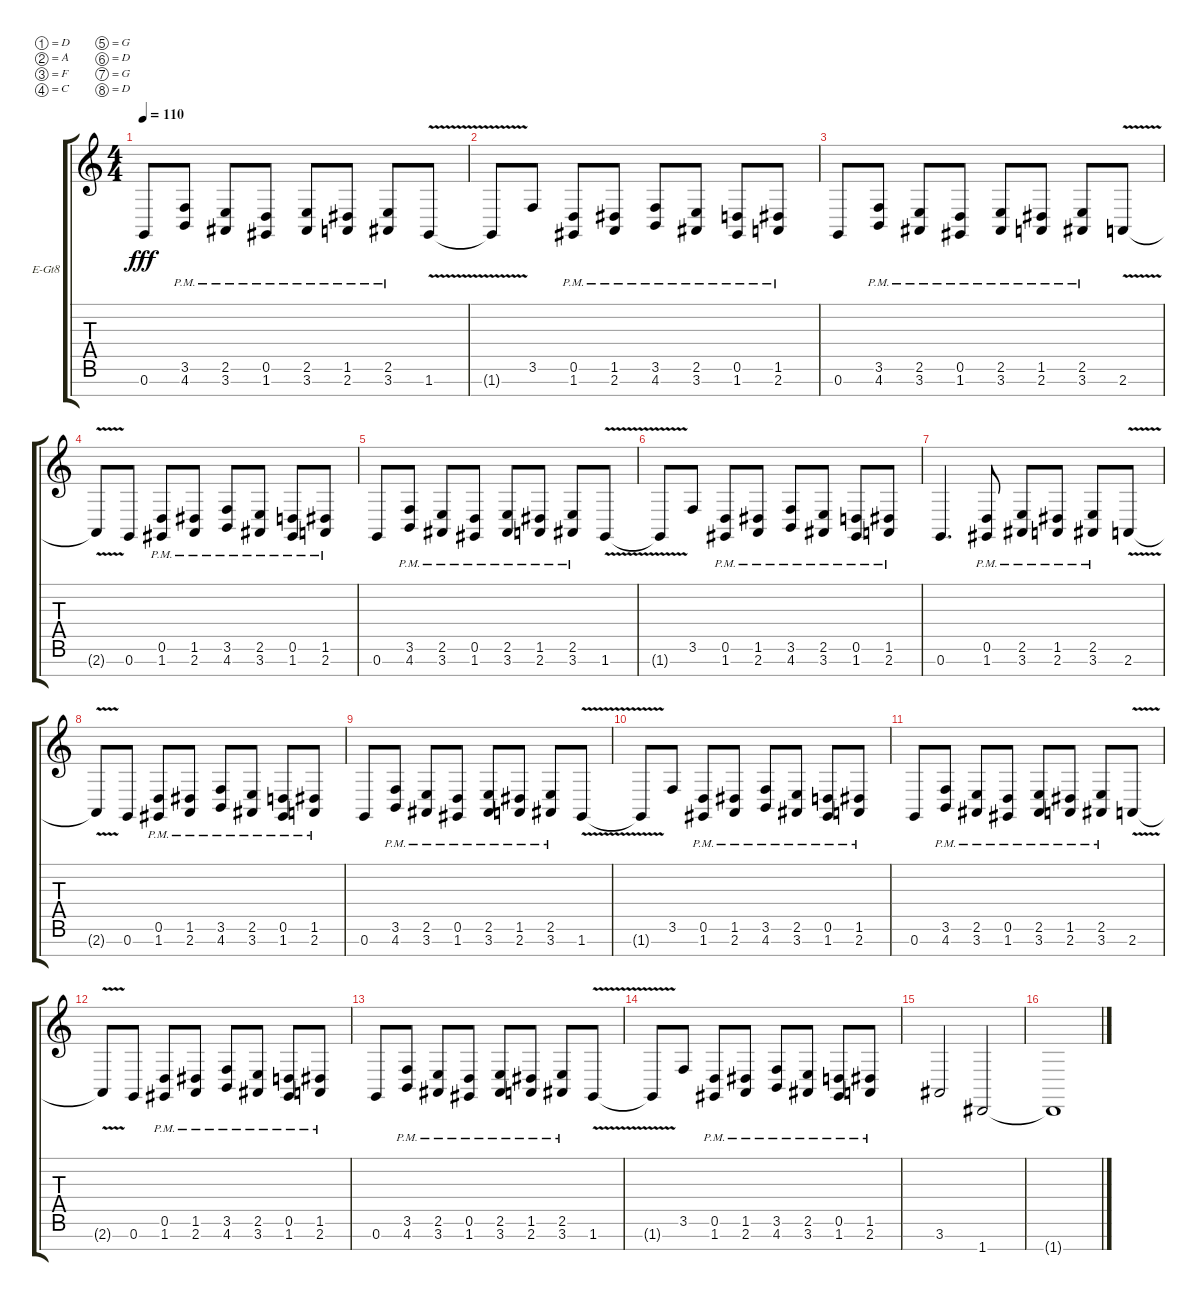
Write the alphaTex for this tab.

\bracketExtendMode groupsimilarinstruments
\firstSystemTrackNameOrientation horizontal
\otherSystemsTrackNameOrientation horizontal
\track ("Sam" "E-Gt8") {instrument overdrivenguitar}
\staff {score tabs}
\tuning (D4 A3 F3 C3 G2 D2 G1 D1)
\ts (4 4)
\tempo 110
\clef g2
\ks c
0.7.8{dy fff} (4.7{pm} 3.6{pm}).8 (3.7{pm} 2.6{pm}).8 (1.7{pm} 0.6{pm}).8 (3.7{pm} 2.6{pm}).8 (2.7{pm} 1.6{pm}).8 (3.7{pm} 2.6{pm}).8 1.7{v}.8 |
1.7{v t}.8 3.6.8 (1.7{pm} 0.6{pm}).8 (2.7{pm} 1.6{pm}).8 (4.7{pm} 3.6{pm}).8 (3.7{pm} 2.6{pm}).8 (1.7{pm} 0.6{pm}).8 (2.7{pm} 1.6{pm}).8 |
0.7.8 (4.7{pm} 3.6{pm}).8 (3.7{pm} 2.6{pm}).8 (1.7{pm} 0.6{pm}).8 (3.7{pm} 2.6{pm}).8 (2.7{pm} 1.6{pm}).8 (3.7{pm} 2.6{pm}).8 2.7{v}.8 |
2.7{v t}.8 0.7.8 (1.7{pm} 0.6{pm}).8 (2.7{pm} 1.6{pm}).8 (4.7{pm} 3.6{pm}).8 (3.7{pm} 2.6{pm}).8 (1.7{pm} 0.6{pm}).8 (2.7{pm} 1.6{pm}).8 |
0.7.8 (4.7{pm} 3.6{pm}).8 (3.7{pm} 2.6{pm}).8 (1.7{pm} 0.6{pm}).8 (3.7{pm} 2.6{pm}).8 (2.7{pm} 1.6{pm}).8 (3.7{pm} 2.6{pm}).8 1.7{v}.8 |
1.7{v t}.8 3.6.8 (1.7{pm} 0.6{pm}).8 (2.7{pm} 1.6{pm}).8 (4.7{pm} 3.6{pm}).8 (3.7{pm} 2.6{pm}).8 (1.7{pm} 0.6{pm}).8 (2.7{pm} 1.6{pm}).8 |
0.7.4{d} (1.7{pm} 0.6{pm}).8 (3.7{pm} 2.6{pm}).8 (2.7{pm} 1.6{pm}).8 (3.7{pm} 2.6{pm}).8 2.7{v}.8 |
2.7{v t}.8 0.7.8 (1.7{pm} 0.6{pm}).8 (2.7{pm} 1.6{pm}).8 (4.7{pm} 3.6{pm}).8 (3.7{pm} 2.6{pm}).8 (1.7{pm} 0.6{pm}).8 (2.7{pm} 1.6{pm}).8 |
0.7.8 (4.7{pm} 3.6{pm}).8 (3.7{pm} 2.6{pm}).8 (1.7{pm} 0.6{pm}).8 (3.7{pm} 2.6{pm}).8 (2.7{pm} 1.6{pm}).8 (3.7{pm} 2.6{pm}).8 1.7{v}.8 |
1.7{v t}.8 3.6.8 (1.7{pm} 0.6{pm}).8 (2.7{pm} 1.6{pm}).8 (4.7{pm} 3.6{pm}).8 (3.7{pm} 2.6{pm}).8 (1.7{pm} 0.6{pm}).8 (2.7{pm} 1.6{pm}).8 |
0.7.8 (4.7{pm} 3.6{pm}).8 (3.7{pm} 2.6{pm}).8 (1.7{pm} 0.6{pm}).8 (3.7{pm} 2.6{pm}).8 (2.7{pm} 1.6{pm}).8 (3.7{pm} 2.6{pm}).8 2.7{v}.8 |
2.7{v t}.8 0.7.8 (1.7{pm} 0.6{pm}).8 (2.7{pm} 1.6{pm}).8 (4.7{pm} 3.6{pm}).8 (3.7{pm} 2.6{pm}).8 (1.7{pm} 0.6{pm}).8 (2.7{pm} 1.6{pm}).8 |
0.7.8 (4.7{pm} 3.6{pm}).8 (3.7{pm} 2.6{pm}).8 (1.7{pm} 0.6{pm}).8 (3.7{pm} 2.6{pm}).8 (2.7{pm} 1.6{pm}).8 (3.7{pm} 2.6{pm}).8 1.7{v}.8 |
1.7{v t}.8 3.6.8 (1.7{pm} 0.6{pm}).8 (2.7{pm} 1.6{pm}).8 (4.7{pm} 3.6{pm}).8 (3.7{pm} 2.6{pm}).8 (1.7{pm} 0.6{pm}).8 (2.7{pm} 1.6{pm}).8 |
3.7.2 1.8.2 |
1.8{t}.1
